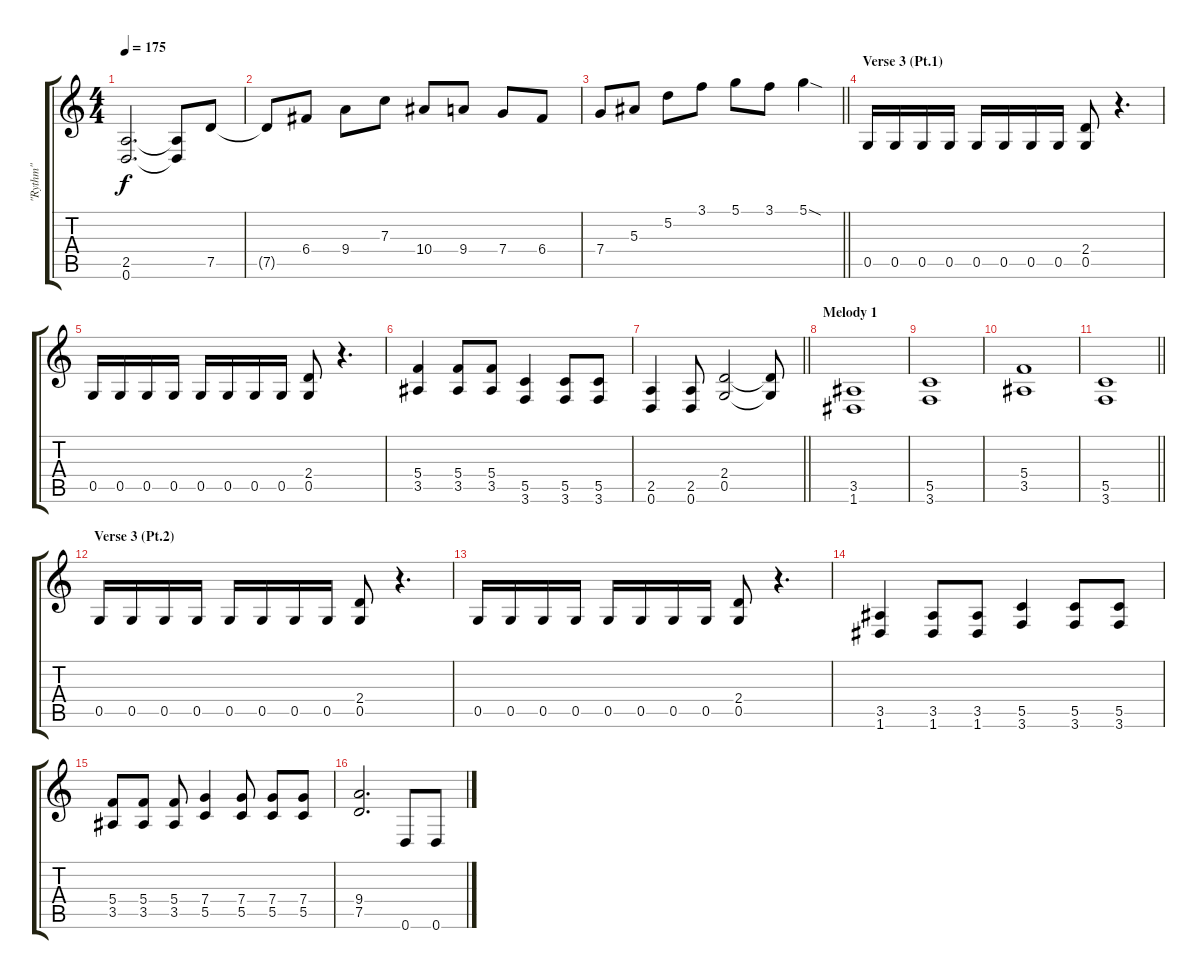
\track ("\"Rythm\"" "\"Rythm\"") {instrument distortionguitar}
\staff {score tabs}
\tuning (D4 A3 F3 C3 G2 D2) {hide}
\ts (4 4)
\tempo 175
\clef g2
\ks c
(2.5 0.6).2{d dy f} (2.5{t} 0.6{t}).8 7.5.8 |
7.5{t}.8 6.4.8 9.4.8 7.3.8 10.4.8 9.4.8 7.4.8 6.4.8 |
\barLineRight lightlight
7.4.8 5.3.8 5.2.8 3.1.8 5.1.8 3.1.8 5.1{sod}.4 |
\section ("" "Verse 3 (Pt.1)")
0.5.16 0.5.16 0.5.16 0.5.16 0.5.16 0.5.16 0.5.16 0.5.16 (2.4 0.5).8 r.4{d} |
0.5.16 0.5.16 0.5.16 0.5.16 0.5.16 0.5.16 0.5.16 0.5.16 (2.4 0.5).8 r.4{d} |
(5.4 3.5).4 (5.4 3.5).8 (5.4 3.5).8 (5.5 3.6).4 (5.5 3.6).8 (5.5 3.6).8 |
\barLineRight lightlight
(2.5 0.6).4 (2.5 0.6).8 (2.4 0.5).2 (2.4{t} 0.5{t}).8 |
\section ("" "Melody 1")
(3.5 1.6).1 |
(5.5 3.6).1 |
(5.4 3.5).1 |
\barLineRight lightlight
(5.5 3.6).1 |
\section ("" "Verse 3 (Pt.2)")
0.5.16 0.5.16 0.5.16 0.5.16 0.5.16 0.5.16 0.5.16 0.5.16 (2.4 0.5).8 r.4{d} |
0.5.16 0.5.16 0.5.16 0.5.16 0.5.16 0.5.16 0.5.16 0.5.16 (2.4 0.5).8 r.4{d} |
(3.5 1.6).4 (3.5 1.6).8 (3.5 1.6).8 (5.5 3.6).4 (5.5 3.6).8 (5.5 3.6).8 |
(5.4 3.5).8 (5.4 3.5).8 (5.4 3.5).8 (7.4 5.5).4 (7.4 5.5).8 (7.4 5.5).8 (7.4 5.5).8 |
(9.4 7.5).2{d} 0.6.8 0.6.8
